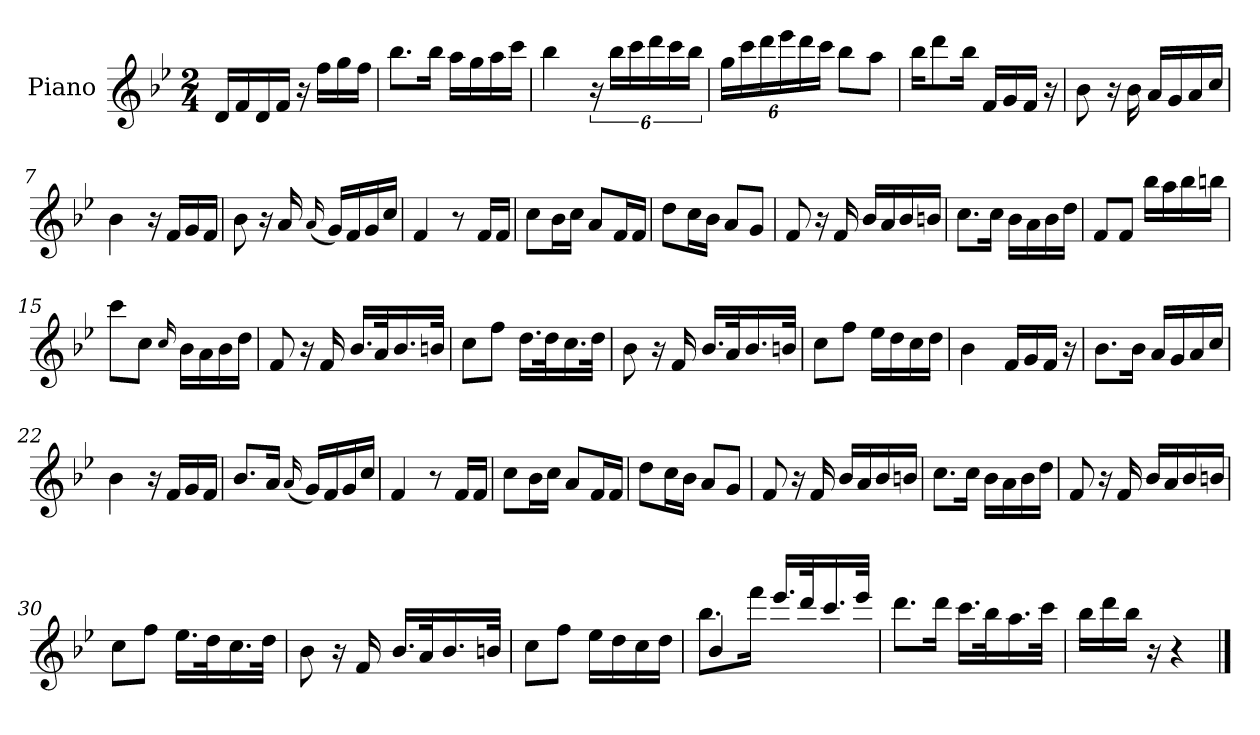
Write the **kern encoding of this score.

**kern
*part1
*staff1
*I"Piano
*I'Pno.
*clefG2
*k[b-e-]
*M2/4
=1
16d/LL
16f/
16d/
16f/JJ
16r
16ff\LL
16gg\
16ff\JJ
=2
8.bb-\L
16bb-\Jk
16aa\LL
16gg\
16aa\
16ccc\JJ
=3
4bb-\
24r
24bb-\LL
24ccc\
24ddd\
24ccc\
24bb-\JJ
=4
*Xbrackettup
24gg\LL
24ccc\
24ddd\
24eee-\
24ddd\
24ccc\JJ
8bb-\L
8aa\J
=5
16bb-\KL
8ddd\
16bb-\Jk
16f/LL
16g/
16f/JJ
16r
!!LO:LB:g=z
=6
8b-\
16r
16b-\
16a/LL
16g/
16a/
16cc/JJ
=7
4b-\
16r
16f/LL
16g/
16f/JJ
=8
8b-\
16r
16a/
(<16qqa/
16g/LL)
16f/
16g/
16cc/JJ
=9
4f/
8r
16f/LL
16f/JJ
=10
8cc\L
16b-\L
16cc\JJ
8a/L
16f/L
16f/JJ
=11
8dd\L
16cc\L
16b-\JJ
8a/L
8g/J
=12
8f/
16r
16f/
16b-/LL
16a/
16b-/
16bn/JJ
!!LO:LB:g=z
=13
8.cc\L
16cc\Jk
16b-\LL
16a\
16b-\
16dd\JJ
=14
8f/L
8f/J
16bb-\LL
16aa\
16bb-\
16bbn\JJ
=15
8ccc\L
8cc\J
16qqcc/
16b-\LL
16a\
16b-\
16dd\JJ
=16
8f/
16r
16f/
16.b-/LL
32a/k
16.b-/
32bn/JJk
=17
8cc\L
8ff\J
16.dd\LL
32dd\k
16.cc\
32dd\JJk
=18
8b-\
16r
16f/
16.b-/LL
32a/k
16.b-/
32bn/JJk
!!LO:LB:g=z
=19
8cc\L
8ff\J
16ee-\LL
16dd\
16cc\
16dd\JJ
=20
4b-\
16f/LL
16g/
16f/JJ
16r
=21
8.b-\L
16b-\Jk
16a/LL
16g/
16a/
16cc/JJ
=22
4b-\
16r
16f/LL
16g/
16f/JJ
=23
8.b-/L
16a/Jk
(<16qqa/
16g/LL)
16f/
16g/
16cc/JJ
=24
4f/
8r
16f/LL
16f/JJ
=25
8cc\L
16b-\L
16cc\JJ
8a/L
16f/L
16f/JJ
=26
8dd\L
16cc\L
16b-\JJ
8a/L
8g/J
!!LO:LB:g=z
=27
8f/
16r
16f/
16b-/LL
16a/
16b-/
16bn/JJ
=28
8.cc\L
16cc\Jk
16b-\LL
16a\
16b-\
16dd\JJ
=29
8f/
16r
16f/
16b-/LL
16a/
16b-/
16bn/JJ
=30
8cc\L
8ff\J
16.ee-\LL
32dd\k
16.cc\
32dd\JJk
=31
8b-\
16r
16f/
16.b-/LL
32a/k
16.b-/
32bn/JJk
=32
8cc\L
8ff\J
16ee-\LL
16dd\
16cc\
16dd\JJ
!!LO:LB:g=z
=33
*^
4b-/	8.bb-\L
.	16fff\Jk
16.eee-/LL	4ryy
32ddd/k	.
16.ccc/	.
32eee-/JJk	.
*v	*v
=34
8.ddd\L
16ddd\Jk
16.ccc\LL
32bb-\k
16.aa\
32ccc\JJk
=35
16bb-\LL
16ddd\
16bb-\JJ
16r
4r
==
*-
